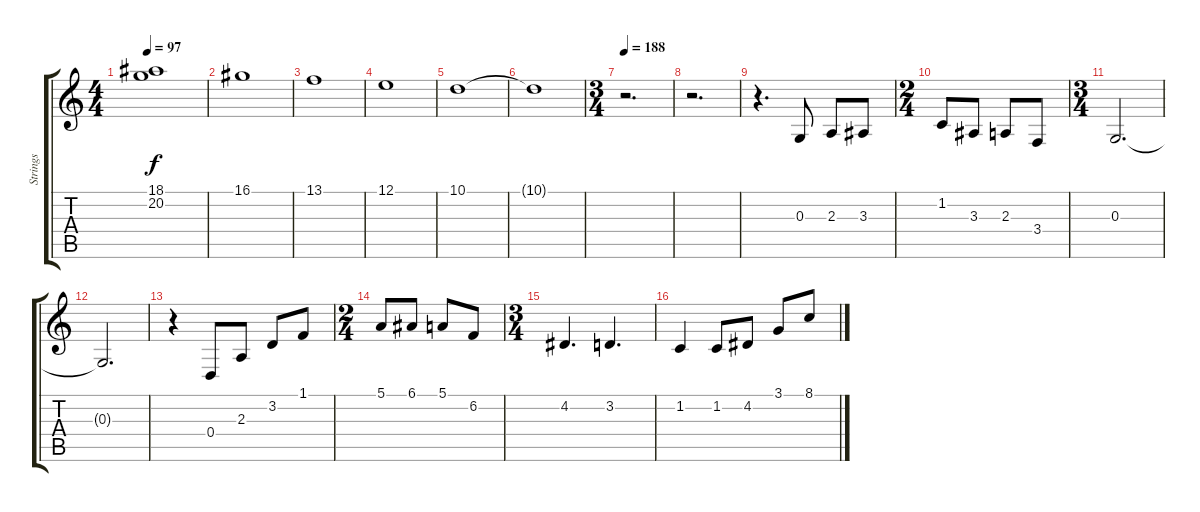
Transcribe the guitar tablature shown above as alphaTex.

\track ("Strings" "Strings") {instrument stringensemble1}
\staff {score tabs}
\tuning (E4 B3 G3 D3 A2 E2) {hide}
\ts (4 4)
\tempo 97
\clef g2
\ks c
(18.1 20.2).1{dy f} |
16.1.1 |
13.1.1 |
12.1.1 |
10.1.1 |
10.1{t}.1 |
\ts (3 4)
\tempo 188
r.2{d} |
r.2{d} |
r.4{d} 0.3.8{volume 12} 2.3.8 3.3.8 |
\ts (2 4)
1.2.8 3.3.8 2.3.8 3.4.8 |
\ts (3 4)
0.3.2{d} |
0.3{t}.2{d} |
r.4 0.4.8 2.3.8 3.2.8 1.1.8 |
\ts (2 4)
5.1.8 6.1.8 5.1.8 6.2.8 |
\ts (3 4)
4.2.4{d} 3.2.4{d} |
1.2.4 1.2.8 4.2.8 3.1.8 8.1.8
